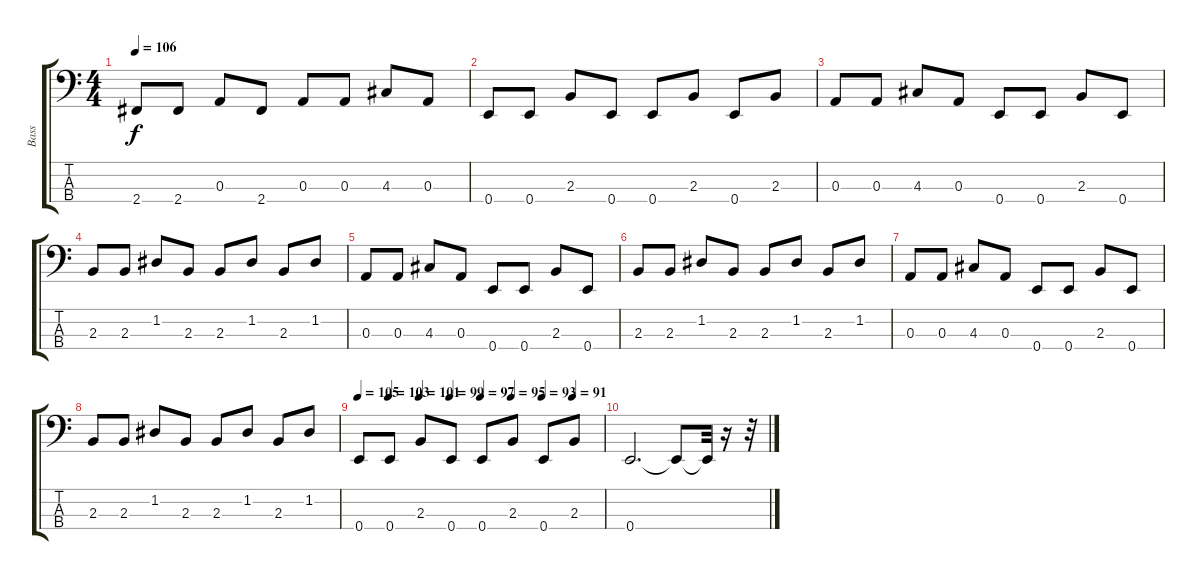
\track ("Bass" "Bass") {instrument electricbasspick}
\staff {score tabs}
\tuning (G2 D2 A1 E1) {hide}
\ts (4 4)
\tempo 106
\clef f4
\ks c
2.4.8{dy f} 2.4.8 0.3.8 2.4.8 0.3.8 0.3.8 4.3.8 0.3.8 |
0.4.8 0.4.8 2.3.8 0.4.8 0.4.8 2.3.8 0.4.8 2.3.8 |
0.3.8 0.3.8 4.3.8 0.3.8 0.4.8 0.4.8 2.3.8 0.4.8 |
2.3.8 2.3.8 1.2.8 2.3.8 2.3.8 1.2.8 2.3.8 1.2.8 |
0.3.8 0.3.8 4.3.8 0.3.8 0.4.8 0.4.8 2.3.8 0.4.8 |
2.3.8 2.3.8 1.2.8 2.3.8 2.3.8 1.2.8 2.3.8 1.2.8 |
0.3.8 0.3.8 4.3.8 0.3.8 0.4.8 0.4.8 2.3.8 0.4.8 |
2.3.8 2.3.8 1.2.8 2.3.8 2.3.8 1.2.8 2.3.8 1.2.8 |
\tempo 105
\tempo (103 0.125)
\tempo (101 0.25)
\tempo (99 0.375)
\tempo (97 0.5)
\tempo (95 0.625)
\tempo (93 0.75)
\tempo (91 0.875)
0.4.8 0.4.8 2.3.8 0.4.8 0.4.8 2.3.8 0.4.8 2.3.8 |
0.4.2{d} 0.4{t}.8 0.4{t}.32 r.16 r.32
